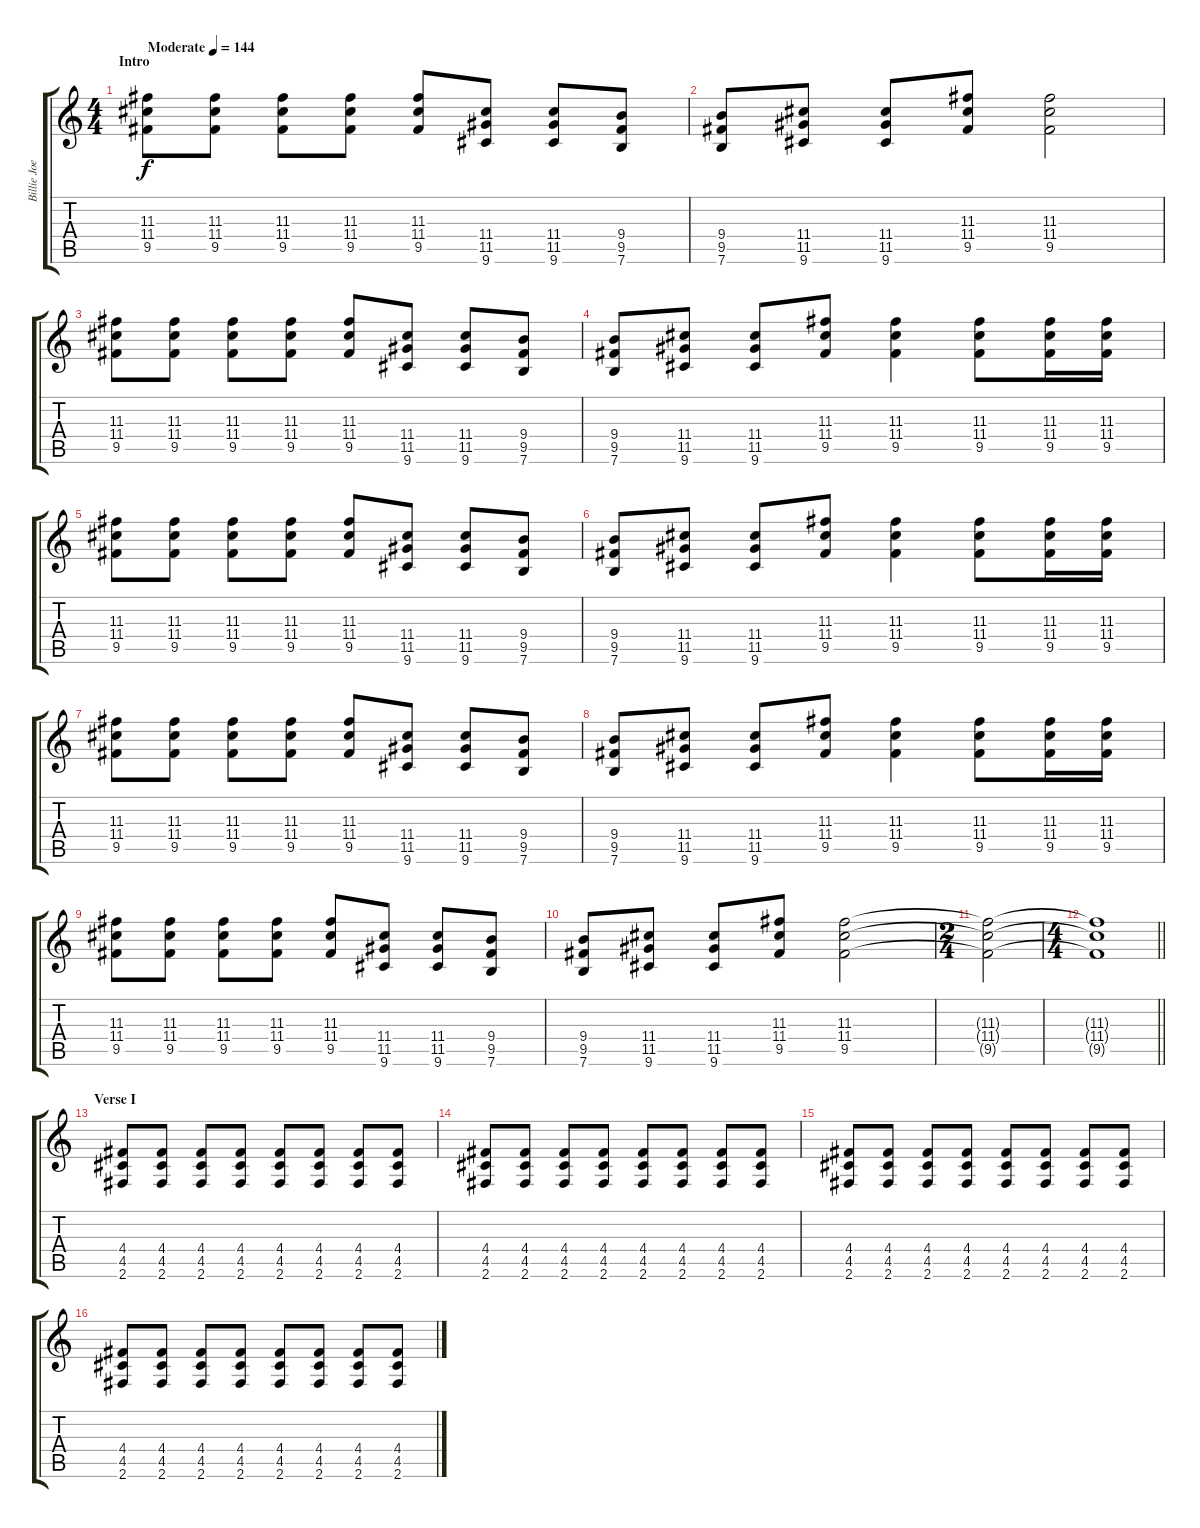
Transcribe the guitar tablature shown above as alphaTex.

\track ("Billie Joe - Rhythm Guitar" "Billie Joe") {instrument overdrivenguitar}
\staff {score tabs}
\tuning (E4 B3 G3 D3 A2 E2) {hide}
\ts (4 4)
\section ("" "Intro")
\tempo (144 "Moderate")
\clef g2
\ks c
(11.3 11.4 9.5).8{dy f instrument overdrivenguitar} (11.3 11.4 9.5).8 (11.3 11.4 9.5).8 (11.3 11.4 9.5).8 (11.3 11.4 9.5).8 (11.4 11.5 9.6).8 (11.4 11.5 9.6).8 (9.4 9.5 7.6).8 |
(9.4 9.5 7.6).8 (11.4 11.5 9.6).8 (11.4 11.5 9.6).8 (11.3 11.4 9.5).8 (11.3 11.4 9.5).2 |
(11.3 11.4 9.5).8 (11.3 11.4 9.5).8 (11.3 11.4 9.5).8 (11.3 11.4 9.5).8 (11.3 11.4 9.5).8 (11.4 11.5 9.6).8 (11.4 11.5 9.6).8 (9.4 9.5 7.6).8 |
(9.4 9.5 7.6).8 (11.4 11.5 9.6).8 (11.4 11.5 9.6).8 (11.3 11.4 9.5).8 (11.3 11.4 9.5).4 (11.3 11.4 9.5).8 (11.3 11.4 9.5).16 (11.3 11.4 9.5).16 |
(11.3 11.4 9.5).8 (11.3 11.4 9.5).8 (11.3 11.4 9.5).8 (11.3 11.4 9.5).8 (11.3 11.4 9.5).8 (11.4 11.5 9.6).8 (11.4 11.5 9.6).8 (9.4 9.5 7.6).8 |
(9.4 9.5 7.6).8 (11.4 11.5 9.6).8 (11.4 11.5 9.6).8 (11.3 11.4 9.5).8 (11.3 11.4 9.5).4 (11.3 11.4 9.5).8 (11.3 11.4 9.5).16 (11.3 11.4 9.5).16 |
(11.3 11.4 9.5).8 (11.3 11.4 9.5).8 (11.3 11.4 9.5).8 (11.3 11.4 9.5).8 (11.3 11.4 9.5).8 (11.4 11.5 9.6).8 (11.4 11.5 9.6).8 (9.4 9.5 7.6).8 |
(9.4 9.5 7.6).8 (11.4 11.5 9.6).8 (11.4 11.5 9.6).8 (11.3 11.4 9.5).8 (11.3 11.4 9.5).4 (11.3 11.4 9.5).8 (11.3 11.4 9.5).16 (11.3 11.4 9.5).16 |
(11.3 11.4 9.5).8 (11.3 11.4 9.5).8 (11.3 11.4 9.5).8 (11.3 11.4 9.5).8 (11.3 11.4 9.5).8 (11.4 11.5 9.6).8 (11.4 11.5 9.6).8 (9.4 9.5 7.6).8 |
(9.4 9.5 7.6).8 (11.4 11.5 9.6).8 (11.4 11.5 9.6).8 (11.3 11.4 9.5).8 (11.3 11.4 9.5).2 |
\ts (2 4)
(11.3{t} 11.4{t} 9.5{t}).2 |
\ts (4 4)
\barLineRight lightlight
(11.3{t} 11.4{t} 9.5{t}).1 |
\section ("" "Verse I")
(4.4 4.5 2.6).8 (4.4 4.5 2.6).8 (4.4 4.5 2.6).8 (4.4 4.5 2.6).8 (4.4 4.5 2.6).8 (4.4 4.5 2.6).8 (4.4 4.5 2.6).8 (4.4 4.5 2.6).8 |
(4.4 4.5 2.6).8 (4.4 4.5 2.6).8 (4.4 4.5 2.6).8 (4.4 4.5 2.6).8 (4.4 4.5 2.6).8 (4.4 4.5 2.6).8 (4.4 4.5 2.6).8 (4.4 4.5 2.6).8 |
(4.4 4.5 2.6).8 (4.4 4.5 2.6).8 (4.4 4.5 2.6).8 (4.4 4.5 2.6).8 (4.4 4.5 2.6).8 (4.4 4.5 2.6).8 (4.4 4.5 2.6).8 (4.4 4.5 2.6).8 |
(4.4 4.5 2.6).8 (4.4 4.5 2.6).8 (4.4 4.5 2.6).8 (4.4 4.5 2.6).8 (4.4 4.5 2.6).8 (4.4 4.5 2.6).8 (4.4 4.5 2.6).8 (4.4 4.5 2.6).8
